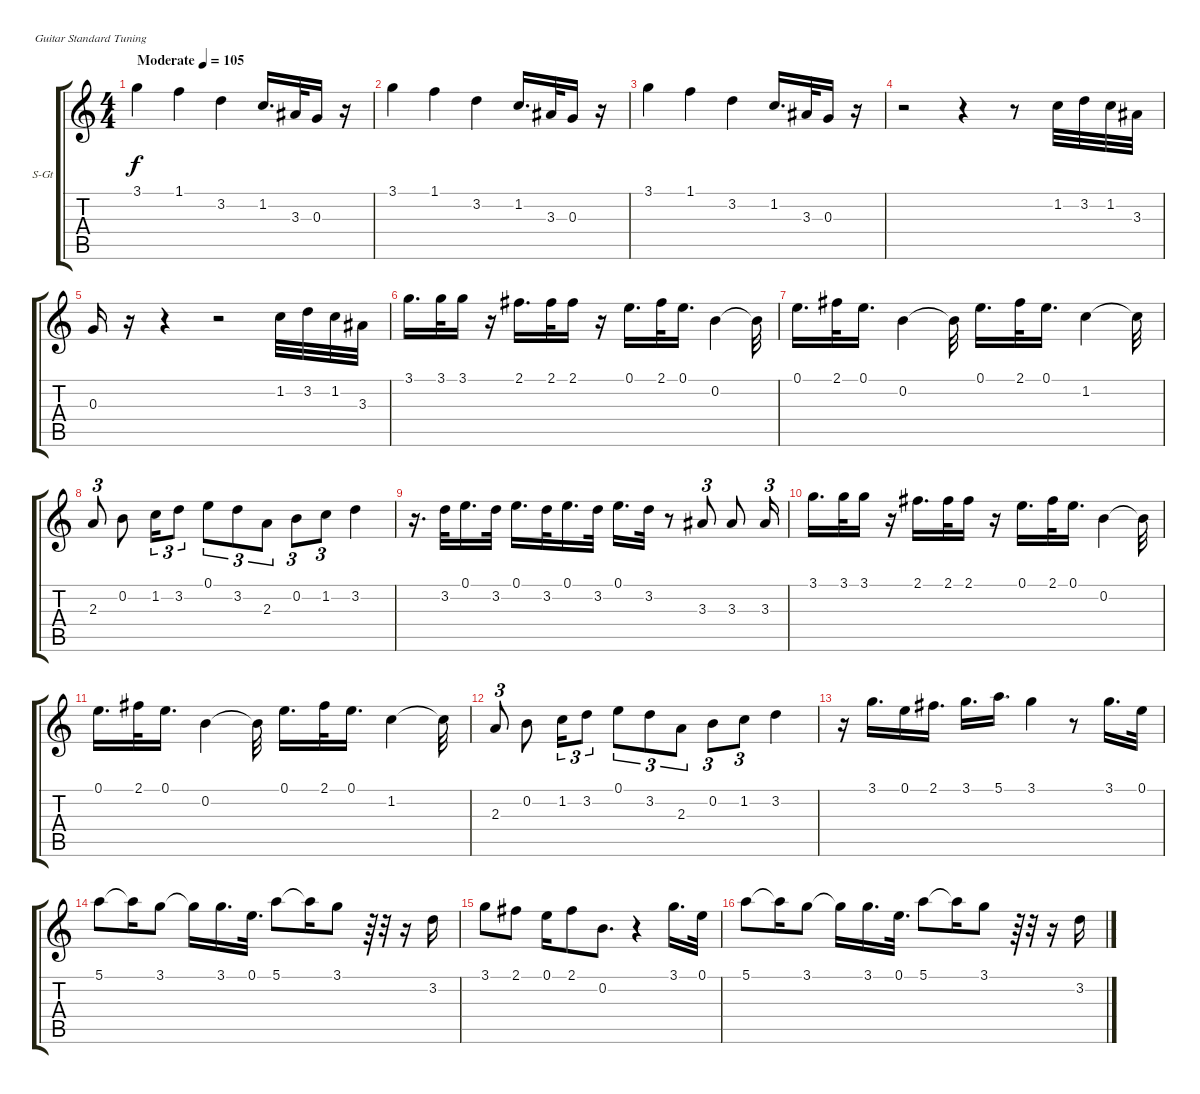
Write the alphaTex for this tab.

\bracketExtendMode groupsimilarinstruments
\firstSystemTrackNameOrientation horizontal
\otherSystemsTrackNameOrientation horizontal
\track ("Äîðîæêà 1" "S-Gt") {mute instrument acousticguitarsteel}
\staff {score tabs}
\tuning (E4 B3 G3 D3 A2 E2)
\ts (4 4)
\beaming (8 2 2 2 2)
\tempo (105 "Moderate")
\clef g2
\ks c
3.1.4{dy f instrument acousticguitarsteel} 1.1.4 3.2.4 1.2.16{d} 3.3.32 0.3.16 r.16 |
3.1.4 1.1.4 3.2.4 1.2.16{d} 3.3.32 0.3.16 r.16 |
3.1.4 1.1.4 3.2.4 1.2.16{d} 3.3.32 0.3.16 r.16 |
r.2 r.4 r.8 1.2.32 3.2.32 1.2.32 3.3.32 |
0.3.16 r.16 r.4 r.2 1.2.32 3.2.32 1.2.32 3.3.32 |
3.1.16{d} 3.1.32 3.1.16 r.16 2.1.16{d} 2.1.32 2.1.16 r.16 0.1.16{d} 2.1.32 0.1.16{d} 0.2.4 0.2{t}.32 |
0.1.16{d} 2.1.32 0.1.16{d} 0.2.4 0.2{t}.32 0.1.16{d} 2.1.32 0.1.16{d} 1.2.4 1.2{t}.32 |
2.3.8{tu (3 2)} 0.2.8 1.2.16{tu (3 2)} 3.2.8{tu (3 2)} 0.1.8{tu (3 2)} 3.2.8{tu (3 2)} 2.3.8{tu (3 2)} 0.2.8{tu (3 2)} 1.2.8{tu (3 2)} 3.2.4 |
r.16{d} 3.2.32 0.1.16{d} 3.2.32 0.1.16{d} 3.2.32 0.1.16{d} 3.2.32 0.1.16{d} 3.2.32{beam split} r.8 3.3.8{tu (3 2)} 3.3.8 3.3.16{tu (3 2)} |
3.1.16{d} 3.1.32 3.1.16 r.16 2.1.16{d} 2.1.32 2.1.16 r.16 0.1.16{d} 2.1.32 0.1.16{d} 0.2.4 0.2{t}.32 |
0.1.16{d} 2.1.32 0.1.16{d} 0.2.4 0.2{t}.32 0.1.16{d} 2.1.32 0.1.16{d} 1.2.4 1.2{t}.32 |
2.3.8{tu (3 2)} 0.2.8 1.2.16{tu (3 2)} 3.2.8{tu (3 2)} 0.1.8{tu (3 2)} 3.2.8{tu (3 2)} 2.3.8{tu (3 2)} 0.2.8{tu (3 2)} 1.2.8{tu (3 2)} 3.2.4 |
r.16 3.1.16{d} 0.1.16 2.1.16{d} 3.1.16{d} 5.1.16{d} 3.1.4 r.8 3.1.16{d} 0.1.32 |
5.1.8 5.1{t}.16 3.1.8 3.1{t}.16 3.1.16{d} 0.1.32{d} 5.1.8 5.1{t}.16 3.1.8 r.64 r.32 r.16 3.2.16 |
3.1.8 2.1.8 0.1.16 2.1.8 0.2.8{d} r.4 3.1.16{d} 0.1.32 |
5.1.8 5.1{t}.16 3.1.8 3.1{t}.16 3.1.16{d} 0.1.32{d} 5.1.8 5.1{t}.16 3.1.8 r.64 r.32 r.16 3.2.16
